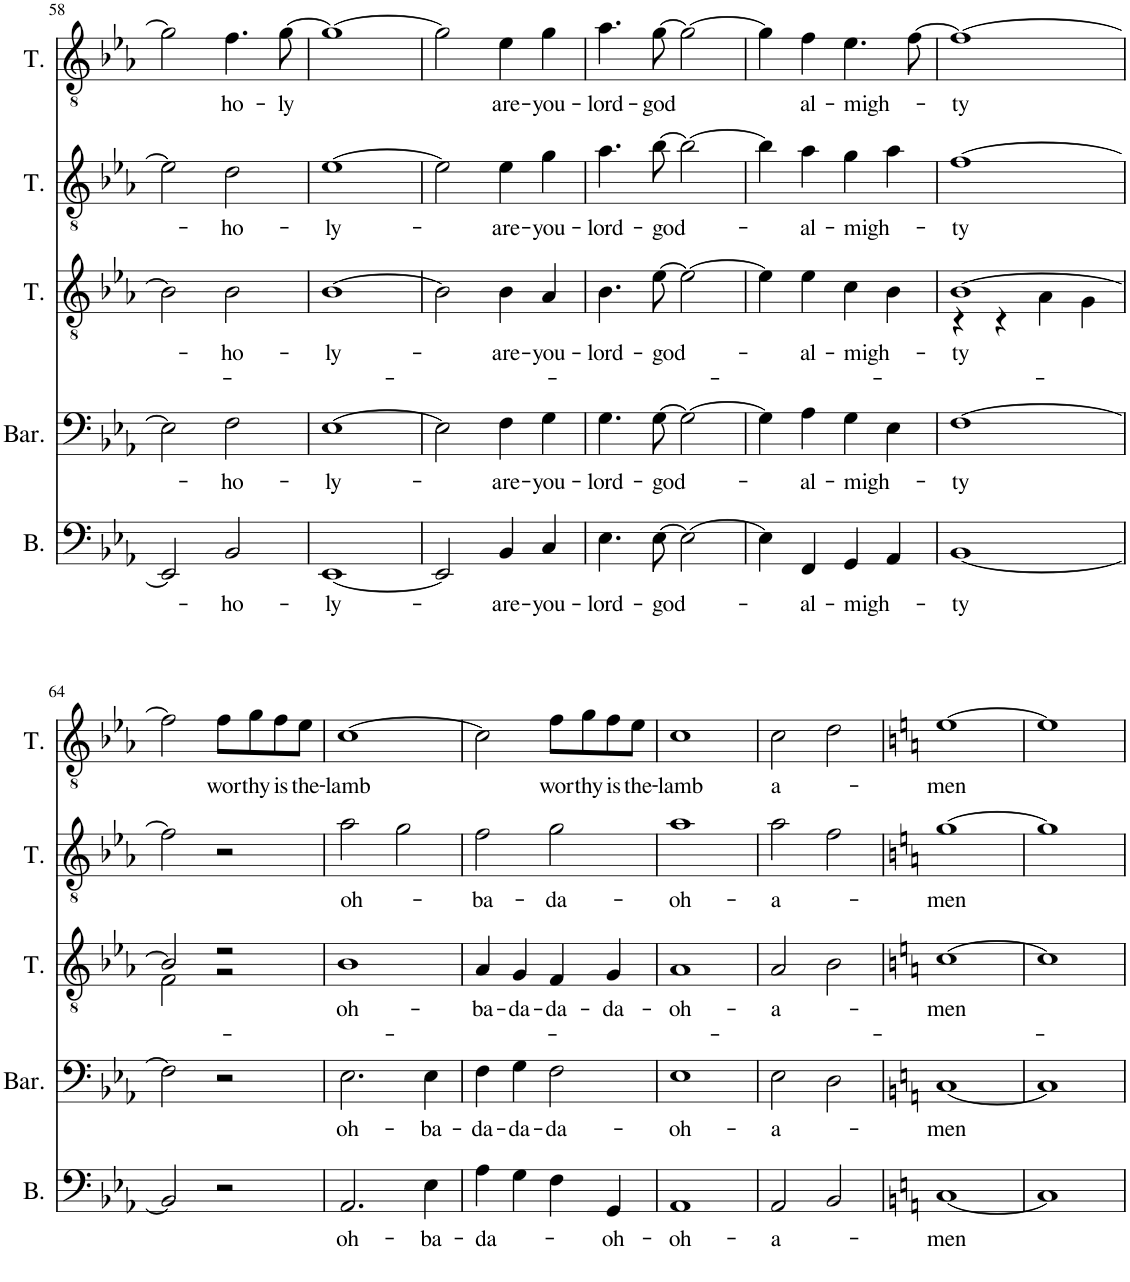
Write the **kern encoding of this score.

**kern	**text	**kern	**text	**kern	**text	**kern	**text	**kern	**text
*part5	*part5	*part4	*part4	*part3	*part3	*part2	*part2	*part1	*part1
*staff5	*staff5	*staff4	*staff4	*staff3	*staff3	*staff2	*staff2	*staff1	*staff1
*I"Bass	*	*I"Baritone	*	*I"Tenor	*	*I"Tenor	*	*I"Tenor	*
*I'B.	*	*I'Bar.	*	*I'T.	*	*I'T.	*	*I'T.	*
!!LO:PB:g=z
*clefF4	*	*clefF4	*	*clefGv2	*	*clefGv2	*	*clefGv2	*
*k[b-e-a-]	*	*k[b-e-a-]	*	*k[b-e-a-]	*	*k[b-e-a-]	*	*k[b-e-a-]	*
*M4/4	*	*M4/4	*	*M4/4	*	*M4/4	*	*M4/4	*
=58	=58	=58	=58	=58	=58	=58	=58	=58	=58
2EE-/]	.	2E-\]	.	2B-\]	.	2e-\]	.	2g\]	.
!	!LO:LY:b	!	!LO:LY:b	!	!LO:LY:b	!	!LO:LY:b	!	!LO:LY:b
2BB-/	-ho-	2F\	-ho-	2B-\	-ho-	2d\	-ho-	4.f\	ho-
!	!	!	!	!	!	!	!	!	!LO:LY:b
.	.	.	.	.	.	.	.	[8g\	-ly
=59	=59	=59	=59	=59	=59	=59	=59	=59	=59
!	!LO:LY:b	!	!LO:LY:b	!	!LO:LY:b	!	!LO:LY:b	!	!
[1EE-	-ly-	[1E-	-ly-	[1B-	-ly-	[1e-	-ly-	1g_	.
=60	=60	=60	=60	=60	=60	=60	=60	=60	=60
2EE-/]	.	2E-\]	.	2B-\]	.	2e-\]	.	2g\]	.
!	!LO:LY:b	!	!LO:LY:b	!	!LO:LY:b	!	!LO:LY:b	!	!LO:LY:b
4BB-/	-are-	4F\	-are-	4B-\	-are-	4e-\	-are-	4e-\	are-
!	!LO:LY:b	!	!LO:LY:b	!	!LO:LY:b	!	!LO:LY:b	!	!LO:LY:b
4C/	-you-	4G\	-you-	4A-/	-you-	4g\	-you-	4g\	-you-
=61	=61	=61	=61	=61	=61	=61	=61	=61	=61
!	!LO:LY:b	!	!LO:LY:b	!	!LO:LY:b	!	!LO:LY:b	!	!LO:LY:b
4.E-\	-lord-	4.G\	-lord-	4.B-\	-lord-	4.a-\	-lord-	4.a-\	-lord-
!	!LO:LY:b	!	!LO:LY:b	!	!LO:LY:b	!	!LO:LY:b	!	!LO:LY:b
[8E-\	-god-	[8G\	-god-	[8e-\	-god-	[8b-\	-god-	[8g\	-god
2E-\_	.	2G\_	.	2e-\_	.	2b-\_	.	2g\_	.
=62	=62	=62	=62	=62	=62	=62	=62	=62	=62
4E-\]	.	4G\]	.	4e-\]	.	4b-\]	.	4g\]	.
!	!LO:LY:b	!	!LO:LY:b	!	!LO:LY:b	!	!LO:LY:b	!	!LO:LY:b
4FF/	-al-	4A-\	-al-	4e-\	-al-	4a-\	-al-	4f\	al-
!	!LO:LY:b	!	!LO:LY:b	!	!LO:LY:b	!	!LO:LY:b	!	!LO:LY:b
4GG/	-migh-	4G\	-migh-	4c\	-migh-	4g\	-migh-	4.e-\	-migh-
4AA-/	.	4E-\	.	4B-\	.	4a-\	.	.	.
.	.	.	.	.	.	.	.	[8f\	.
=63	=63	=63	=63	=63	=63	=63	=63	=63	=63
!	!LO:LY:b	!	!LO:LY:b	!	!LO:LY:b	!	!LO:LY:b	!	!LO:LY:b
*	*	*	*	*^	*	*	*	*	*
[1BB-	-ty	[1F	-ty	[1B-	4r	-ty	[1f	-ty	1f_	-ty
.	.	.	.	.	4r	.	.	.	.	.
.	.	.	.	.	4A-\	.	.	.	.	.
.	.	.	.	.	4G\	.	.	.	.	.
!!LO:LB:g=z
=64	=64	=64	=64	=64	=64	=64	=64	=64	=64	=64
2BB-/]	.	2F\]	.	2B-/]	2F\	.	2f\]	.	2f\]	.
!	!	!	!	!	!	!	!	!	!	!LO:LY:b
2r	.	2r	.	2r	2r	.	2r	.	8f\L	wor-
!	!	!	!	!	!	!	!	!	!	!LO:LY:b
.	.	.	.	.	.	.	.	.	8g\	-thy-
!	!	!	!	!	!	!	!	!	!	!LO:LY:b
.	.	.	.	.	.	.	.	.	8f\	-is-
!	!	!	!	!	!	!	!	!	!	!LO:LY:b
.	.	.	.	.	.	.	.	.	8e-\J	-the-
*	*	*	*	*v	*v	*	*	*	*	*
=65	=65	=65	=65	=65	=65	=65	=65	=65	=65
!	!LO:LY:b	!	!LO:LY:b	!	!LO:LY:b	!	!LO:LY:b	!	!LO:LY:b
2.AA-/	oh-	2.E-\	oh-	1B-	oh-	2a-\	oh-	[1c	-lamb
.	.	.	.	.	.	2g\	.	.	.
!	!LO:LY:b	!	!LO:LY:b	!	!	!	!	!	!
4E-\	-ba-	4E-\	-ba-	.	.	.	.	.	.
=66	=66	=66	=66	=66	=66	=66	=66	=66	=66
!	!LO:LY:b	!	!LO:LY:b	!	!LO:LY:b	!	!LO:LY:b	!	!
4A-\	-da-	4F\	-da-	4A-/	-ba-	2f\	-ba-	2c\]	.
!	!	!	!LO:LY:b	!	!LO:LY:b	!	!	!	!
4G\	.	4G\	-da-	4G/	-da-	.	.	.	.
!	!	!	!LO:LY:b	!	!LO:LY:b	!	!LO:LY:b	!	!LO:LY:b
4F\	.	2F\	-da-	4F/	-da-	2g\	-da-	8f\L	wor-
!	!	!	!	!	!	!	!	!	!LO:LY:b
.	.	.	.	.	.	.	.	8g\	-thy-
!	!LO:LY:b	!	!	!	!LO:LY:b	!	!	!	!LO:LY:b
4GG/	-oh-	.	.	4G/	-da-	.	.	8f\	-is-
!	!	!	!	!	!	!	!	!	!LO:LY:b
.	.	.	.	.	.	.	.	8e-\J	-the-
=67	=67	=67	=67	=67	=67	=67	=67	=67	=67
!	!LO:LY:b	!	!LO:LY:b	!	!LO:LY:b	!	!LO:LY:b	!	!LO:LY:b
1AA-	-oh-	1E-	-oh-	1A-	-oh-	1a-	-oh-	1c	-lamb
=68	=68	=68	=68	=68	=68	=68	=68	=68	=68
!	!LO:LY:b	!	!LO:LY:b	!	!LO:LY:b	!	!LO:LY:b	!	!LO:LY:b
2AA-/	-a-	2E-\	-a-	2A-/	-a-	2a-\	-a-	2c\	a-
2BB-/	.	2D\	.	2B-\	.	2f\	.	2d\	.
=69	=69	=69	=69	=69	=69	=69	=69	=69	=69
*k[]	*	*k[]	*	*k[]	*	*k[]	*	*k[]	*
!	!LO:LY:b	!	!LO:LY:b	!	!LO:LY:b	!	!LO:LY:b	!	!LO:LY:b
[1C	-men	[1C	-men	[1c	-men	[1g	-men	[1e	-men
=70	=70	=70	=70	=70	=70	=70	=70	=70	=70
1C]	.	1C]	.	1c]	.	1g]	.	1e]	.
=	=	=	=	=	=	=	=	=	=
*-	*-	*-	*-	*-	*-	*-	*-	*-	*-
